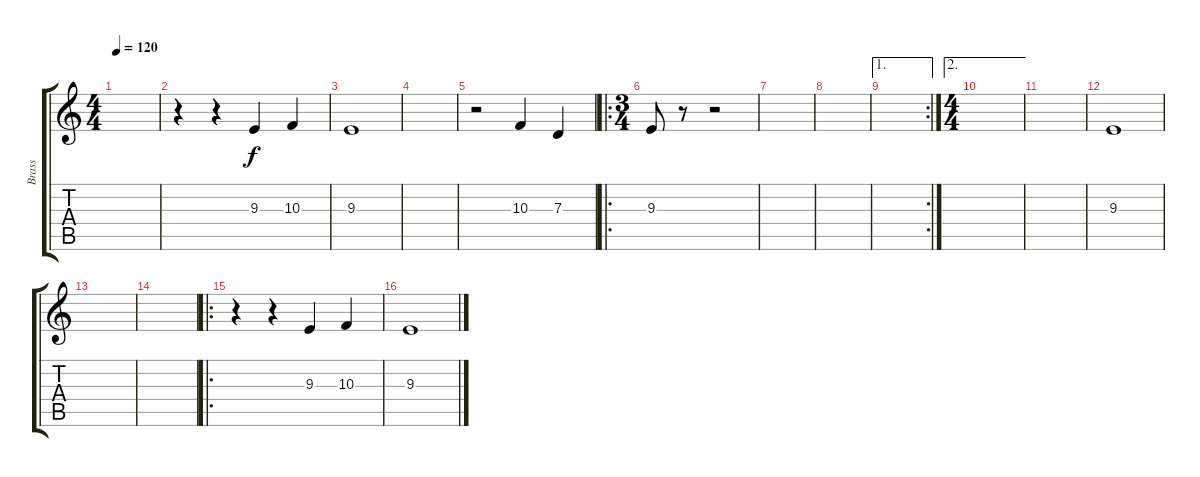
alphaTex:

\track ("Brass" "Brass") {instrument brasssection}
\staff {score tabs}
\tuning (E4 B3 G3 D3 A2 E2) {hide}
\ts (4 4)
\tempo 120
\clef g2
\ks c
|
r.4 r.4 9.3.4 10.3.4 |
9.3.1 |
|
r.2 10.3.4 7.3.4 |
\ro
\ts (3 4)
9.3.8 r.8 r.2 |
|
|
\ae 1
\rc 2
|
\ae 2
\ts (4 4)
|
|
9.3.1 |
|
|
\ro
r.4 r.4 9.3.4 10.3.4 |
9.3.1
